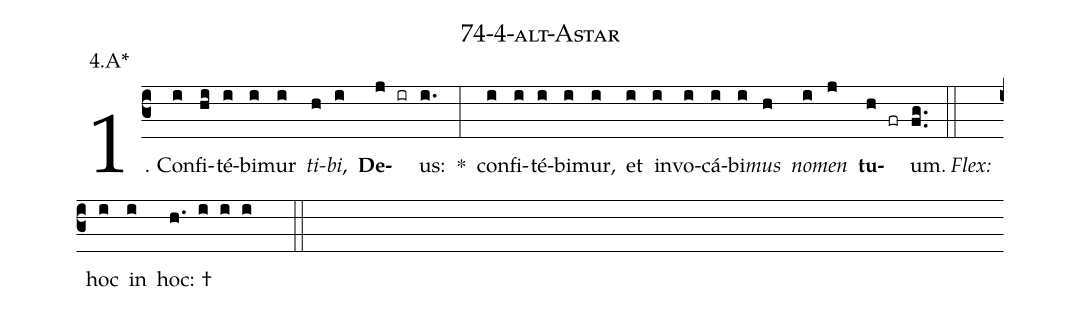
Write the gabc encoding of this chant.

name: 74-4-alt-Astar;
annotation: 4.A*;
%%
(c3)1. Con(i)fi(hi)té(i)bi(i)mur(i) <i>ti</i>(h)<i>bi</i>,(i) <b>De</b>(j ir)us:(i.) *(:) con(i)fi(i)té(i)bi(i)mur,(i) et(i) in(i)vo(i)cá(i)bi(i)<i>mus</i>(h) <i>no</i>(i)<i>men</i>(j) <b>tu</b>(h fr)um.(fg..) (::)
<i>Flex:</i>()  hoc(i) in(i) hoc: †(h. i i i  ::)
